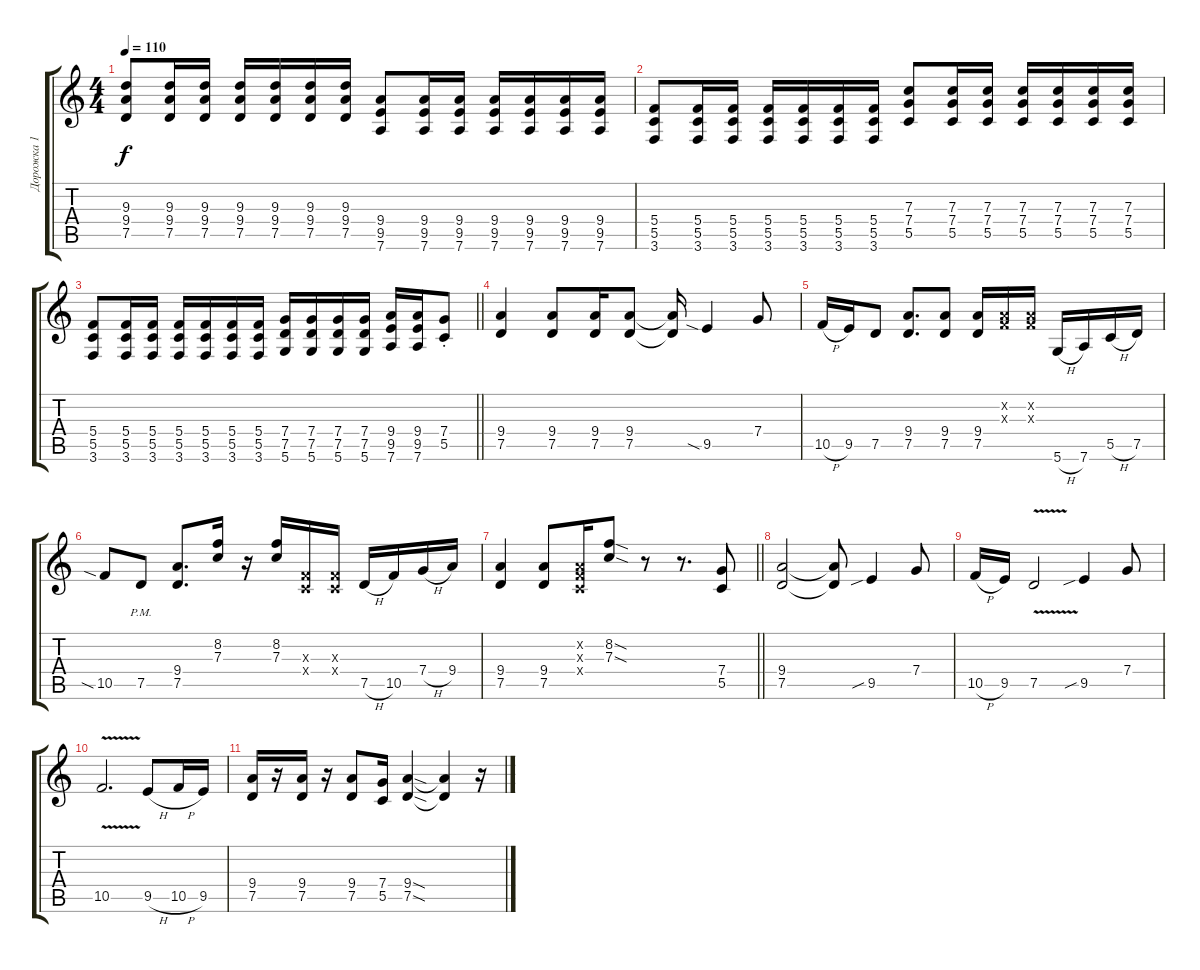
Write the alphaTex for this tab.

\track ("Дорожка 1" "Дорожка 1") {instrument distortionguitar}
\staff {score tabs}
\tuning (D4 A3 F3 C3 G2 D2) {hide}
\ts (4 4)
\tempo 110
\clef g2
\ks c
(9.3 9.4 7.5).8{dy f} (9.3 9.4 7.5).16 (9.3 9.4 7.5).16 (9.3 9.4 7.5).16 (9.3 9.4 7.5).16 (9.3 9.4 7.5).16 (9.3 9.4 7.5).16 (9.4 9.5 7.6).8 (9.4 9.5 7.6).16 (9.4 9.5 7.6).16 (9.4 9.5 7.6).16 (9.4 9.5 7.6).16 (9.4 9.5 7.6).16 (9.4 9.5 7.6).16 |
(5.4 5.5 3.6).8 (5.4 5.5 3.6).16 (5.4 5.5 3.6).16 (5.4 5.5 3.6).16 (5.4 5.5 3.6).16 (5.4 5.5 3.6).16 (5.4 5.5 3.6).16 (7.3 7.4 5.5).8 (7.3 7.4 5.5).16 (7.3 7.4 5.5).16 (7.3 7.4 5.5).16 (7.3 7.4 5.5).16 (7.3 7.4 5.5).16 (7.3 7.4 5.5).16 |
\barLineRight lightlight
(5.4 5.5 3.6).8 (5.4 5.5 3.6).16 (5.4 5.5 3.6).16 (5.4 5.5 3.6).16 (5.4 5.5 3.6).16 (5.4 5.5 3.6).16 (5.4 5.5 3.6).16 (7.4 7.5 5.6).16 (7.4 7.5 5.6).16 (7.4 7.5 5.6).16 (7.4 7.5 5.6).16 (9.4 9.5 7.6).16 (9.4 9.5 7.6).16 (7.4{st} 5.5{st}).8 |
(9.4 7.5).4 (9.4 7.5).8 (9.4 7.5).16 (9.4 7.5).8 (9.4{t} 7.5{t}).16 9.5{sia}.4 7.4.8 |
10.5{h}.16 9.5.16 7.5.8 (9.4 7.5).8{d} (9.4 7.5).8 (9.4 7.5).16 (0.2{x} 0.3{x}).16 (0.2{x} 0.3{x}).16 5.6{h}.16 7.6.16 5.5{h}.16 7.5.16 |
10.5{sia}.8 7.5{pm}.8 (9.4 7.5).8{d} (8.2 7.3).16 r.16 (8.2 7.3).16 (0.3{x} 0.4{x}).16 (0.3{x} 0.4{x}).16 7.5{h}.16 10.5.16 7.4{h}.16 9.4.16 |
\barLineRight lightlight
(9.4 7.5).4 (9.4 7.5).8 (0.2{x} 0.3{x} 0.4{x}).16 (8.2{sod} 7.3{sod}).8 r.8 r.8{d} (7.4 5.5).8 |
(9.4 7.5).2 (9.4{t} 7.5{t}).8 9.5{sib}.4 7.4.8 |
10.5{h}.16 9.5.16 7.5{v}.2 9.5{sib}.4 7.4.8 |
10.5{v}.2{d} 9.5{h}.8 10.5{h}.16 9.5.16 |
(9.4 7.5).16 r.16 (9.4 7.5).16 r.16 (9.4 7.5).8 (7.4 5.5).16 (9.4{sod} 7.5{sod}).4 (9.4{t} 7.5{t}).4 r.16
